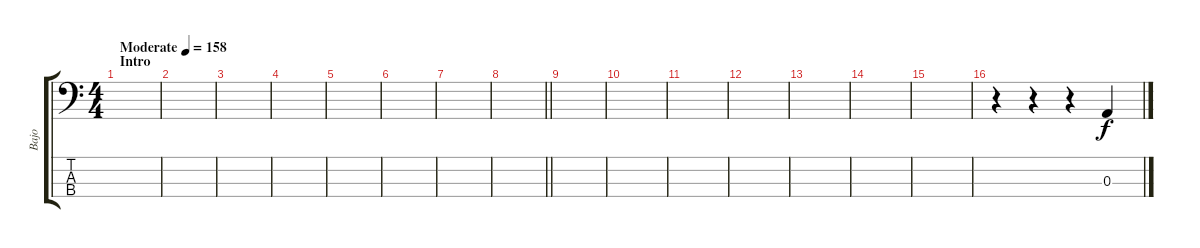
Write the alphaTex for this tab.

\track ("Bajo" "Bajo") {instrument electricbasspick}
\staff {score tabs}
\tuning (G2 D2 A1 E1) {hide}
\ts (4 4)
\section ("" "Intro")
\tempo (158 "Moderate")
\clef f4
\ks c
|
|
|
|
|
|
|
\barLineRight lightlight
|
|
|
|
|
|
|
|
r.4 r.4 r.4 0.3{ss}.4
